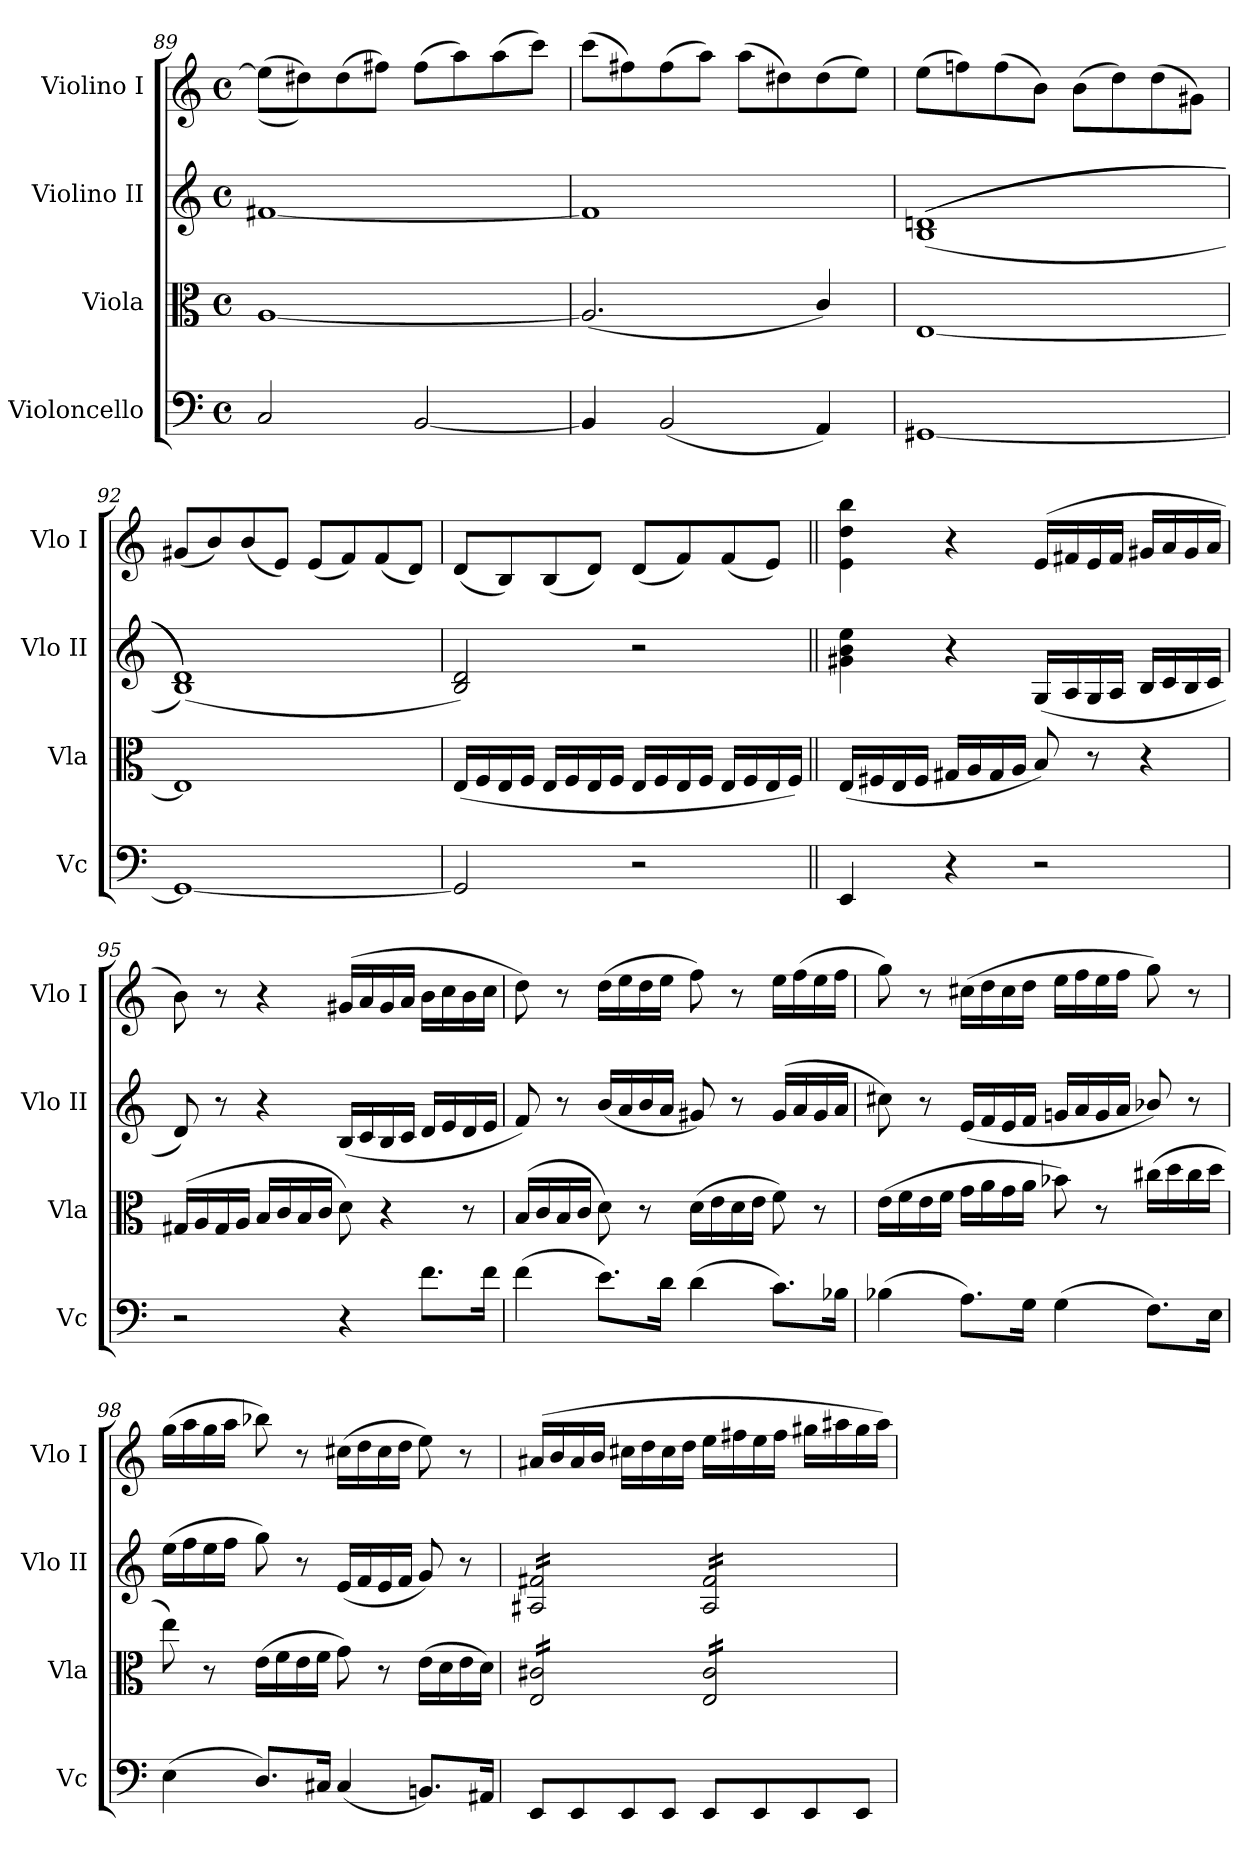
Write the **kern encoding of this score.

**kern	**kern	**kern	**kern
*part4	*part3	*part2	*part1
*staff4	*staff3	*staff2	*staff1
*I"Violoncello	*I"Viola	*I"Violino II	*I"Violino I
*I'Vc	*I'Vla	*I'Vlo II	*I'Vlo I
*clefF4	*clefC3	*clefG2	*clefG2
*k[]	*k[]	*k[]	*k[]
*M4/4	*M4/4	*M4/4	*M4/4
*met(c)	*met(c)	*met(c)	*met(c)
=89	=89	=89	=89
2C/	[1A	[1f#X	((8ee\L]
.	.	.	8dd#X\))
.	.	.	(8dd#\
.	.	.	8ff#X\J)
[2BB/	.	.	(8ff#\L
.	.	.	8aa\)
.	.	.	(8aa\
.	.	.	8ccc\J)
=90	=90	=90	=90
4BB/]	(2.A/]	1f#]	(8ccc\L
.	.	.	8ff#X\)
(2BB/	.	.	(8ff#\
.	.	.	8aa\J)
.	.	.	(8aa\L
.	.	.	8dd#X\)
4AA/)	4c/)	.	(8dd#\
.	.	.	8ee\J)
=91	=91	=91	=91
[1GG#X	[1E	(((1B 1dn	(8ee\L
.	.	.	8ffn\)
.	.	.	(8ff\
.	.	.	8b\J)
.	.	.	(8b\L
.	.	.	8dd\)
.	.	.	(8dd\
.	.	.	8g#X\J)
=92	=92	=92	=92
1GG#_	1E]	(1B 1d)))	(8g#X/L
.	.	.	8b/)
.	.	.	(8b/
.	.	.	8e/J)
.	.	.	(8e/L
.	.	.	8f/)
.	.	.	(8f/
.	.	.	8d/J)
=93	=93	=93	=93
2GG#/]	(16E/LL	2B/ 2d/)	(8d/L
.	16F/	.	.
.	16E/	.	8B/)
.	16F/JJ	.	.
.	16E/LL	.	(8B/
.	16F/	.	.
.	16E/	.	8d/J)
.	16F/JJ	.	.
2r	16E/LL	2r	(8d/L
.	16F/	.	.
.	16E/	.	8f/)
.	16F/JJ	.	.
.	16E/LL	.	(8f/
.	16F/	.	.
.	16E/	.	8e/J)
.	16F/JJ)	.	.
!!LO:LB:g=z
=94||	=94||	=94||	=94||
4EE/	(16E/LL	4g#X\ 4b\ 4ee\	4e\ 4dd\ 4bb\
.	16F#X/	.	.
.	16E/	.	.
.	16F#/JJ	.	.
4r	16G#X/LL	4r	4r
.	16A/	.	.
.	16G#/	.	.
.	16A/JJ	.	.
2r	8B/)	(16G/LL	(16e/LL
.	.	16A/	16f#X/
.	8r	16G/	16e/
.	.	16A/JJ	16f#/JJ
.	4r	16B/LL	16g#X/LL
.	.	16c/	16a/
.	.	16B/	16g#/
.	.	16c/JJ	16a/JJ
=95	=95	=95	=95
2r	(16G#X/LL	8d/)	8b\)
.	16A/	.	.
.	16G#/	8r	8r
.	16A/JJ	.	.
.	16B/LL	4r	4r
.	16c/	.	.
.	16B/	.	.
.	16c/JJ	.	.
4r	8d\)	(16B/LL	(16g#X/LL
.	.	16c/	16a/
.	4r	16B/	16g#/
.	.	16c/JJ	16a/JJ
8.f\L	.	16d/LL	16b\LL
.	.	16e/	16cc\
.	8r	16d/	16b\
16f\Jk	.	16e/JJ	16cc\JJ
=96	=96	=96	=96
(4f\	(16B/LL	8f/)	8dd\)
.	16c/	.	.
.	16B/	8r	8r
.	16c/JJ	.	.
8.e\L)	8d\)	(16b/LL	(16dd\LL
.	.	16a/	16ee\
.	8r	16b/	16dd\
16d\Jk	.	16a/JJ	16ee\JJ
(4d\	(16d\LL	8g#X/)	8ff\)
.	16e\	.	.
.	16d\	8r	8r
.	16e\JJ	.	.
8.c\L)	8f\)	(16g#/LL	16ee\LL
.	.	16a/	(16ff\
.	8r	16g#/	16ee\
16B-X\Jk	.	16a/JJ	16ff\JJ
=97	=97	=97	=97
(4B-X\	(16e\LL	8cc#X\)	8gg\)
.	16f\	.	.
.	16e\	8r	8r
.	16f\JJ	.	.
8.A\L)	16g\LL	(16e/LL	(16cc#X\LL
.	16a\	16f/	16dd\
.	16g\	16e/	16cc#\
16G\Jk	16a\JJ	16f/JJ	16dd\JJ
(4G\	8b-X\)	16gn/LL	16ee\LL
.	.	16a/	16ff\
.	8r	16g/	16ee\
.	.	16a/JJ	16ff\JJ
8.F\L)	(16cc#X\LL	8b-X/)	8gg\)
.	16dd\	.	.
.	16cc#\	8r	8r
16E\Jk	16dd\JJ	.	.
=98	=98	=98	=98
(4E\	8ee\)	(16ee\LL	(16gg\LL
.	.	16ff\	16aa\
.	8r	16ee\	16gg\
.	.	16ff\JJ	16aa\JJ
8.D/L)	(16e\LL	8gg\)	8bb-X\)
.	16f\	.	.
.	16e\	8r	8r
16C#X/Jk	16f\JJ	.	.
(4C#/	8g\)	(16e/LL	(16cc#X\LL
.	.	16f/	16dd\
.	8r	16e/	16cc#\
.	.	16f/JJ	16dd\JJ
8.BBn/L)	(16e\LL	8g/)	8ee\)
.	16d\	.	.
.	16e\	8r	8r
16AA#X/Jk	16d\JJ)	.	.
!!LO:LB:g=z
=99	=99	=99	=99
*k[]	*k[]	*k[]	*k[]
*	*tremolo	*	*
*	*	*tremolo	*
8EE/L	16E/ 16c#X/LL	16A#X/ 16f#X/LL	(16a#X/LL
.	16E/ 16c#X/	16A#X/ 16f#X/	16b/
8EE/	16E/ 16c#X/	16A#X/ 16f#X/	16a#/
.	16E/ 16c#X/	16A#X/ 16f#X/	16b/JJ
8EE/	16E/ 16c#X/	16A#X/ 16f#X/	16cc#X\LL
.	16E/ 16c#X/	16A#X/ 16f#X/	16dd\
8EE/J	16E/ 16c#X/	16A#X/ 16f#X/	16cc#\
.	16E/ 16c#X/JJ	16A#X/ 16f#X/JJ	16dd\JJ
8EE/L	16E/ 16c#/LL	16A#/ 16f#/LL	16ee\LL
.	16E/ 16c#/	16A#/ 16f#/	16ff#X\
8EE/	16E/ 16c#/	16A#/ 16f#/	16ee\
.	16E/ 16c#/	16A#/ 16f#/	16ff#\JJ
8EE/	16E/ 16c#/	16A#/ 16f#/	16gg#X\LL
.	16E/ 16c#/	16A#/ 16f#/	16aa#X\
8EE/J	16E/ 16c#/	16A#/ 16f#/	16gg#\
.	16E/ 16c#/JJ	16A#/ 16f#/JJ	16aa#\JJ)
*	*	*Xtremolo	*
*	*Xtremolo	*	*
=	=	=	=
*-	*-	*-	*-
